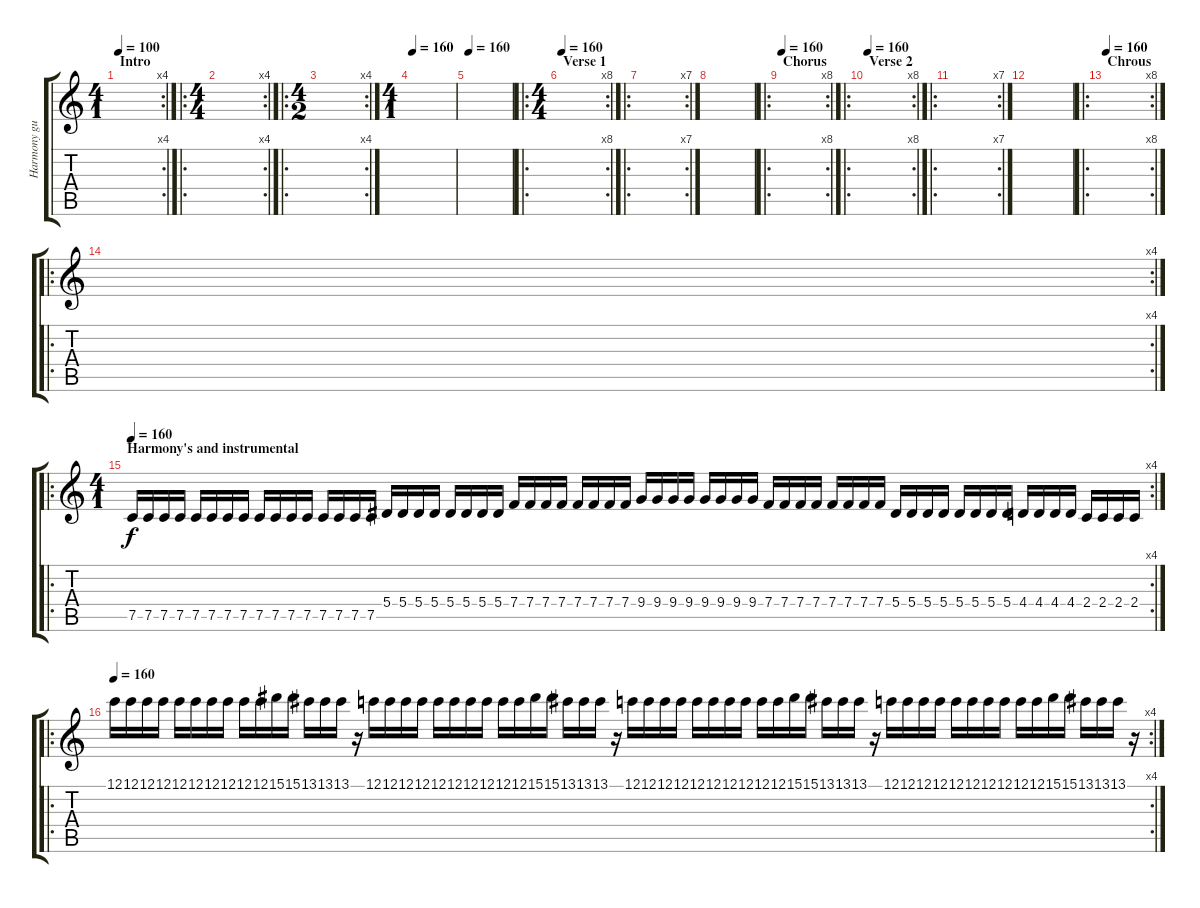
\track ("Harmony guitar 2" "Harmony gu") {instrument distortionguitar}
\staff {score tabs}
\tuning (C4 G3 Eb3 Bb2 F2 C2) {hide}
\rc 4
\ts (4 1)
\section ("" "Intro")
\tempo 100
\clef g2
\ks c
|
\ro
\rc 4
\ts (4 4)
|
\ro
\rc 4
\ts (4 2)
|
\ts (4 1)
\tempo 160
|
\tempo 160
|
\ro
\rc 8
\ts (4 4)
\section ("" "Verse 1")
\tempo 160
|
\ro
\rc 7
|
|
\ro
\rc 8
\section ("" "Chorus ")
\tempo 160
|
\ro
\rc 8
\section ("" "Verse 2")
\tempo 160
|
\ro
\rc 7
|
|
\ro
\rc 8
\section ("" "Chrous")
\tempo 160
|
\ro
\rc 4
|
\ro
\rc 4
\ts (4 1)
\section ("" "Harmony's and instrumental")
\tempo 160
7.5.16 7.5.16 7.5.16 7.5.16 7.5.16 7.5.16 7.5.16 7.5.16 7.5.16 7.5.16 7.5.16 7.5.16 7.5.16 7.5.16 7.5.16 7.5.16 5.4.16 5.4.16 5.4.16 5.4.16 5.4.16 5.4.16 5.4.16 5.4.16 7.4.16 7.4.16 7.4.16 7.4.16 7.4.16 7.4.16 7.4.16 7.4.16 9.4.16 9.4.16 9.4.16 9.4.16 9.4.16 9.4.16 9.4.16 9.4.16 7.4.16 7.4.16 7.4.16 7.4.16 7.4.16 7.4.16 7.4.16 7.4.16 5.4.16 5.4.16 5.4.16 5.4.16 5.4.16 5.4.16 5.4.16 5.4.16 4.4.16 4.4.16 4.4.16 4.4.16 2.4.16 2.4.16 2.4.16 2.4.16 |
\ro
\rc 4
\tempo 160
12.1.16 12.1.16 12.1.16 12.1.16 12.1.16 12.1.16 12.1.16 12.1.16 12.1.16 12.1.16 15.1.16 15.1.16 13.1.16 13.1.16 13.1.16 r.16 12.1.16 12.1.16 12.1.16 12.1.16 12.1.16 12.1.16 12.1.16 12.1.16 12.1.16 12.1.16 15.1.16 15.1.16 13.1.16 13.1.16 13.1.16 r.16 12.1.16 12.1.16 12.1.16 12.1.16 12.1.16 12.1.16 12.1.16 12.1.16 12.1.16 12.1.16 15.1.16 15.1.16 13.1.16 13.1.16 13.1.16 r.16 12.1.16 12.1.16 12.1.16 12.1.16 12.1.16 12.1.16 12.1.16 12.1.16 12.1.16 12.1.16 15.1.16 15.1.16 13.1.16 13.1.16 13.1.16 r.16
